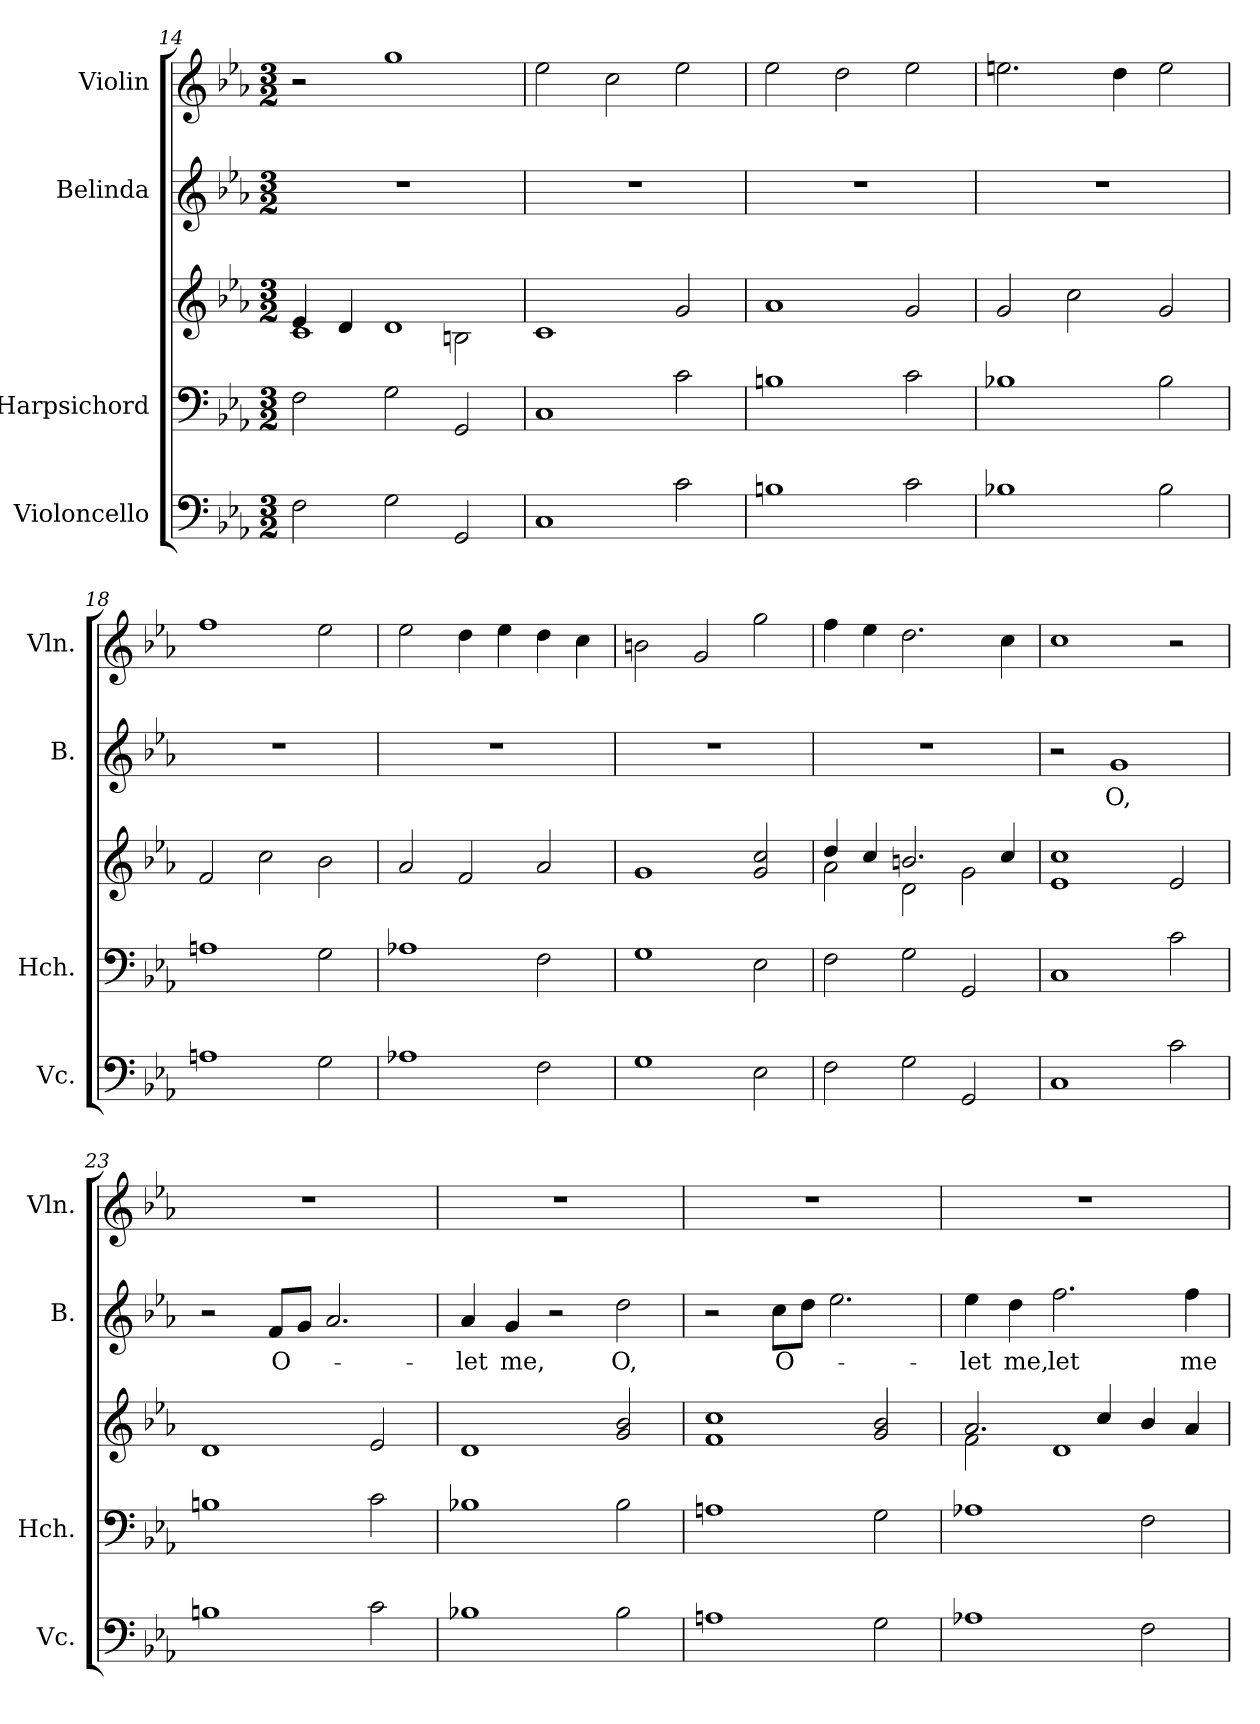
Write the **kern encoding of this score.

**kern	**kern	**kern	**kern	**text	**kern
*part4	*part3	*part3	*part2	*part2	*part1
*staff5	*staff4	*staff3	*staff2	*staff2	*staff1
*I"Violoncello	*I"Harpsichord	*	*I"Belinda	*	*I"Violin
*I'Vc.	*I'Hch.	*	*I'B.	*	*I'Vln.
*clefF4	*clefF4	*clefG2	*clefG2	*	*clefG2
*k[b-e-a-]	*k[b-e-a-]	*k[b-e-a-]	*k[b-e-a-]	*	*k[b-e-a-]
*M3/2	*M3/2	*M3/2	*M3/2	*	*M3/2
=14	=14	=14	=14	=14	=14
*	*	*^	*	*	*
2F\	2F\	4e-/	1c	1.r	.	2r
.	.	4d/	.	.	.	.
2G\	2G\	1d	.	.	.	1gg
2GG/	2GG/	.	2Bn\	.	.	.
*	*	*v	*v	*	*	*
=15	=15	=15	=15	=15	=15
1C	1C	1c	1.r	.	2ee-\
.	.	.	.	.	2cc\
2c\	2c\	2g/	.	.	2ee-\
=16	=16	=16	=16	=16	=16
1Bn	1Bn	1a-	1.r	.	2ee-\
.	.	.	.	.	2dd\
2c\	2c\	2g/	.	.	2ee-\
!!LO:PB:g=z
=17	=17	=17	=17	=17	=17
1B-X	1B-X	2g/	1.r	.	2.een\
.	.	2cc\	.	.	.
.	.	.	.	.	4dd\
2B-\	2B-\	2g/	.	.	2ee\
=18	=18	=18	=18	=18	=18
1An	1An	2f/	1.r	.	1ff
.	.	2cc\	.	.	.
2G\	2G\	2b-\	.	.	2ee-\
=19	=19	=19	=19	=19	=19
1A-X	1A-X	2a-/	1.r	.	2ee-\
.	.	2f/	.	.	4dd\
.	.	.	.	.	4ee-\
2F\	2F\	2a-/	.	.	4dd\
.	.	.	.	.	4cc\
=20	=20	=20	=20	=20	=20
1G	1G	1g	1.r	.	2bn\
.	.	.	.	.	2g/
2E-\	2E-\	2g/ 2cc/	.	.	2gg\
=21	=21	=21	=21	=21	=21
*	*	*^	*	*	*
2F\	2F\	4dd/	2a-\	1.r	.	4ff\
.	.	4cc/	.	.	.	4ee-\
2G\	2G\	2.bn/	2d\	.	.	2.dd\
2GG/	2GG/	.	2g\	.	.	.
.	.	4cc/	.	.	.	4cc\
*	*	*v	*v	*	*	*
=22	=22	=22	=22	=22	=22
1C	1C	1e- 1cc	2r	.	1cc
!	!	!	!	!LO:LY:b	!
.	.	.	1g	O,	.
2c\	2c\	2e-/	.	.	2r
=23	=23	=23	=23	=23	=23
1Bn	1Bn	1d	2r	.	1.r
!	!	!	!	!LO:LY:b	!
.	.	.	8f/L	O-	.
.	.	.	8g/J	.	.
.	.	.	2.a-/	.	.
2c\	2c\	2e-/	.	.	.
!!LO:LB:g=z
=24	=24	=24	=24	=24	=24
!	!	!	!	!LO:LY:b	!
1B-X	1B-X	1d	4a-/	-let	1.r
!	!	!	!	!LO:LY:b	!
.	.	.	4g/	me,	.
.	.	.	2r	.	.
!	!	!	!	!LO:LY:b	!
2B-\	2B-\	2g/ 2b-/	2dd\	O,	.
=25	=25	=25	=25	=25	=25
1An	1An	1f 1cc	2r	.	1.r
!	!	!	!	!LO:LY:b	!
.	.	.	8cc\L	O-	.
.	.	.	8dd\J	.	.
.	.	.	2.ee-\	.	.
2G\	2G\	2g/ 2b-/	.	.	.
=26	=26	=26	=26	=26	=26
*	*	*^	*	*	*
!	!	!	!	!	!LO:LY:b	!
1A-X	1A-X	2.a-/	2f\	4ee-\	-let	1.r
!	!	!	!	!	!LO:LY:b	!
.	.	.	.	4dd\	me,	.
!	!	!	!	!	!LO:LY:b	!
.	.	.	1d	2.ff\	let	.
.	.	4cc/	.	.	.	.
2F\	2F\	4b-/	.	.	.	.
!	!	!	!	!	!LO:LY:b	!
.	.	4a-/	.	4ff\	me	.
*	*	*v	*v	*	*	*
=	=	=	=	=	=
*-	*-	*-	*-	*-	*-
